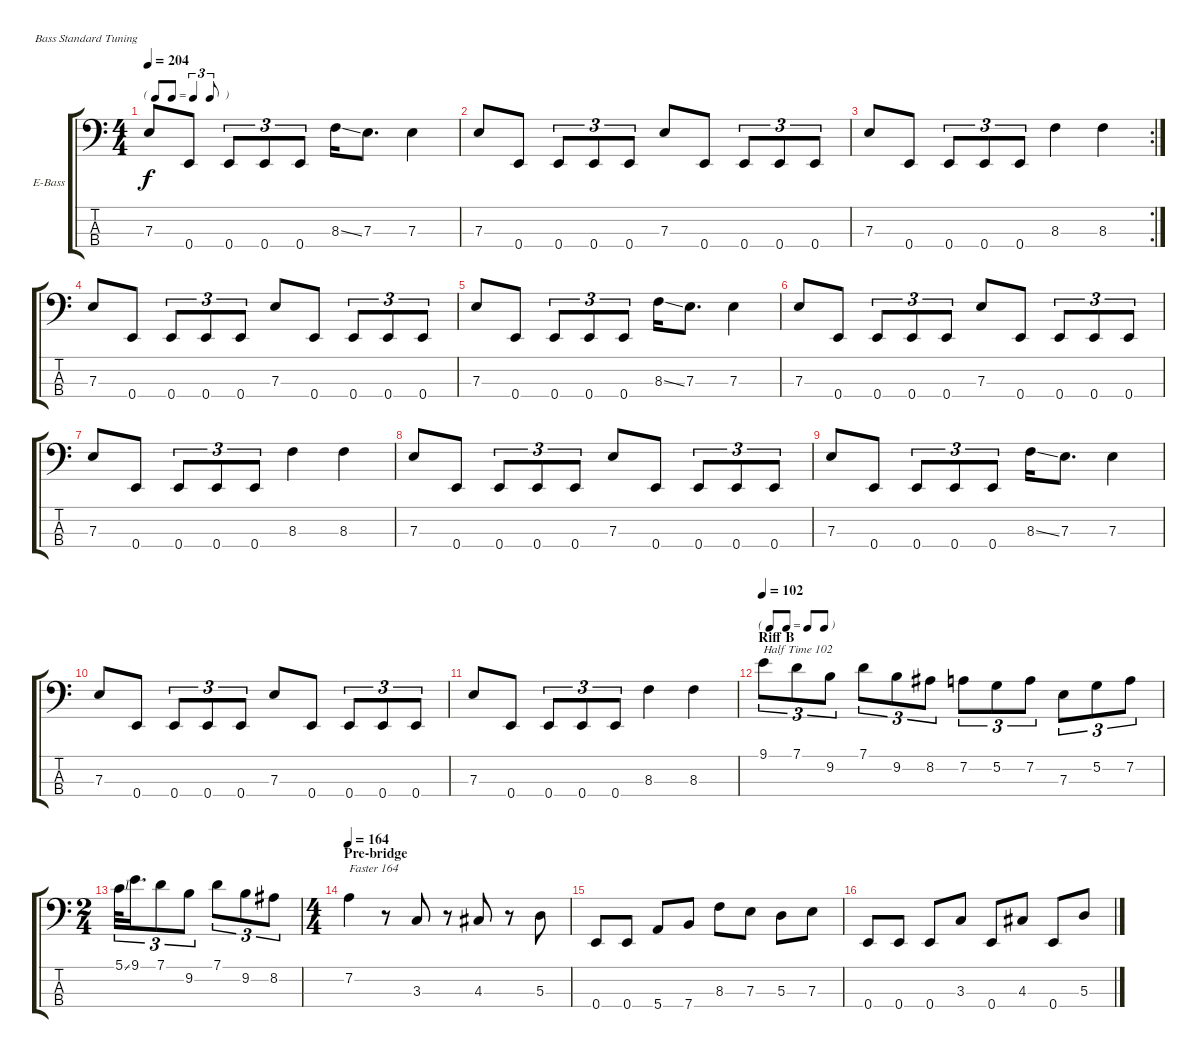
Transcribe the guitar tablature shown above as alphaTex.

\bracketExtendMode groupsimilarinstruments
\firstSystemTrackNameOrientation horizontal
\otherSystemsTrackNameOrientation horizontal
\track ("Bass" "E-Bass") {instrument electricbassfinger}
\staff {score tabs}
\tuning (G2 D2 A1 E1)
\ts (4 4)
\tf triplet8th
\tempo 204
\clef f4
\ks c
7.3.8{dy f} 0.4.8 0.4.8{tu (3 2)} 0.4.8{tu (3 2)} 0.4.8{tu (3 2)} 8.3{ss}.16 7.3.8{d} 7.3.4 |
7.3.8 0.4.8 0.4.8{tu (3 2)} 0.4.8{tu (3 2)} 0.4.8{tu (3 2)} 7.3.8 0.4.8 0.4.8{tu (3 2)} 0.4.8{tu (3 2)} 0.4.8{tu (3 2)} |
\rc 2
7.3.8 0.4.8 0.4.8{tu (3 2)} 0.4.8{tu (3 2)} 0.4.8{tu (3 2)} 8.3.4 8.3.4 |
7.3.8 0.4.8 0.4.8{tu (3 2)} 0.4.8{tu (3 2)} 0.4.8{tu (3 2)} 7.3.8 0.4.8 0.4.8{tu (3 2)} 0.4.8{tu (3 2)} 0.4.8{tu (3 2)} |
7.3.8 0.4.8 0.4.8{tu (3 2)} 0.4.8{tu (3 2)} 0.4.8{tu (3 2)} 8.3{ss}.16 7.3.8{d} 7.3.4 |
7.3.8 0.4.8 0.4.8{tu (3 2)} 0.4.8{tu (3 2)} 0.4.8{tu (3 2)} 7.3.8 0.4.8 0.4.8{tu (3 2)} 0.4.8{tu (3 2)} 0.4.8{tu (3 2)} |
7.3.8 0.4.8 0.4.8{tu (3 2)} 0.4.8{tu (3 2)} 0.4.8{tu (3 2)} 8.3.4 8.3.4 |
7.3.8 0.4.8 0.4.8{tu (3 2)} 0.4.8{tu (3 2)} 0.4.8{tu (3 2)} 7.3.8 0.4.8 0.4.8{tu (3 2)} 0.4.8{tu (3 2)} 0.4.8{tu (3 2)} |
7.3.8 0.4.8 0.4.8{tu (3 2)} 0.4.8{tu (3 2)} 0.4.8{tu (3 2)} 8.3{ss}.16 7.3.8{d} 7.3.4 |
7.3.8 0.4.8 0.4.8{tu (3 2)} 0.4.8{tu (3 2)} 0.4.8{tu (3 2)} 7.3.8 0.4.8 0.4.8{tu (3 2)} 0.4.8{tu (3 2)} 0.4.8{tu (3 2)} |
7.3.8 0.4.8 0.4.8{tu (3 2)} 0.4.8{tu (3 2)} 0.4.8{tu (3 2)} 8.3.4 8.3.4 |
\tf none
\section ("" "Riff B")
\tempo 102
9.1.8{tu (3 2) txt "Half Time 102"} 7.1.8{tu (3 2)} 9.2.8{tu (3 2)} 7.1.8{tu (3 2)} 9.2.8{tu (3 2)} 8.2.8{tu (3 2)} 7.2.8{tu (3 2)} 5.2.8{tu (3 2)} 7.2.8{tu (3 2)} 7.3.8{tu (3 2)} 5.2.8{tu (3 2)} 7.2.8{tu (3 2)} |
\ts (2 4)
\beaming (8 2 2)
5.1{ss}.32{tu (3 2)} 9.1.16{d tu (3 2)} 7.1.8{tu (3 2)} 9.2.8{tu (3 2)} 7.1.8{tu (3 2)} 9.2.8{tu (3 2)} 8.2.8{tu (3 2)} |
\ts (4 4)
\beaming (8 2 2 2 2)
\section ("" "Pre-bridge")
\tempo 164
7.2.4{txt "Faster 164"} r.8 3.3.8 r.8 4.3.8 r.8 5.3.8 |
0.4.8 0.4.8 5.4.8 7.4.8 8.3.8 7.3.8 5.3.8 7.3.8 |
0.4.8 0.4.8 0.4.8 3.3.8 0.4.8 4.3.8 0.4.8 5.3.8
